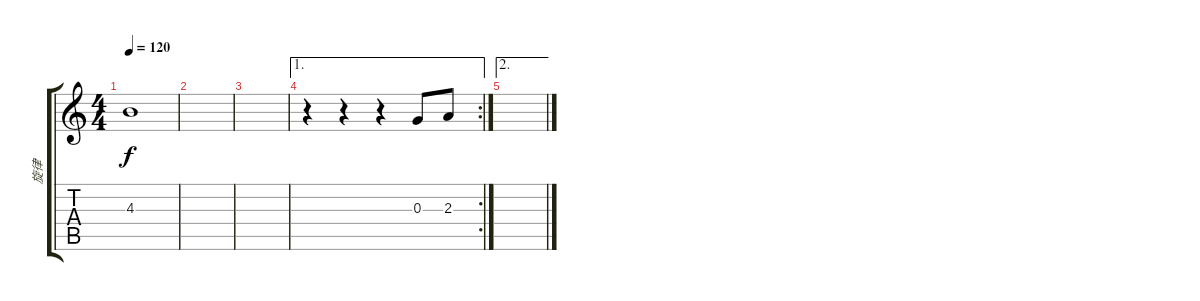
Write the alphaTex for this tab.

\track ("旋律" "旋律") {instrument acousticguitarnylon}
\staff {score tabs}
\tuning (E4 B3 G3 D3 A2 E2) {hide}
\ts (4 4)
\tempo 120
\clef g2
\ks c
4.3.1{dy f} |
|
|
\ae 1
\rc 2
r.4 r.4 r.4 0.3.8 2.3.8 |
\ae 2
